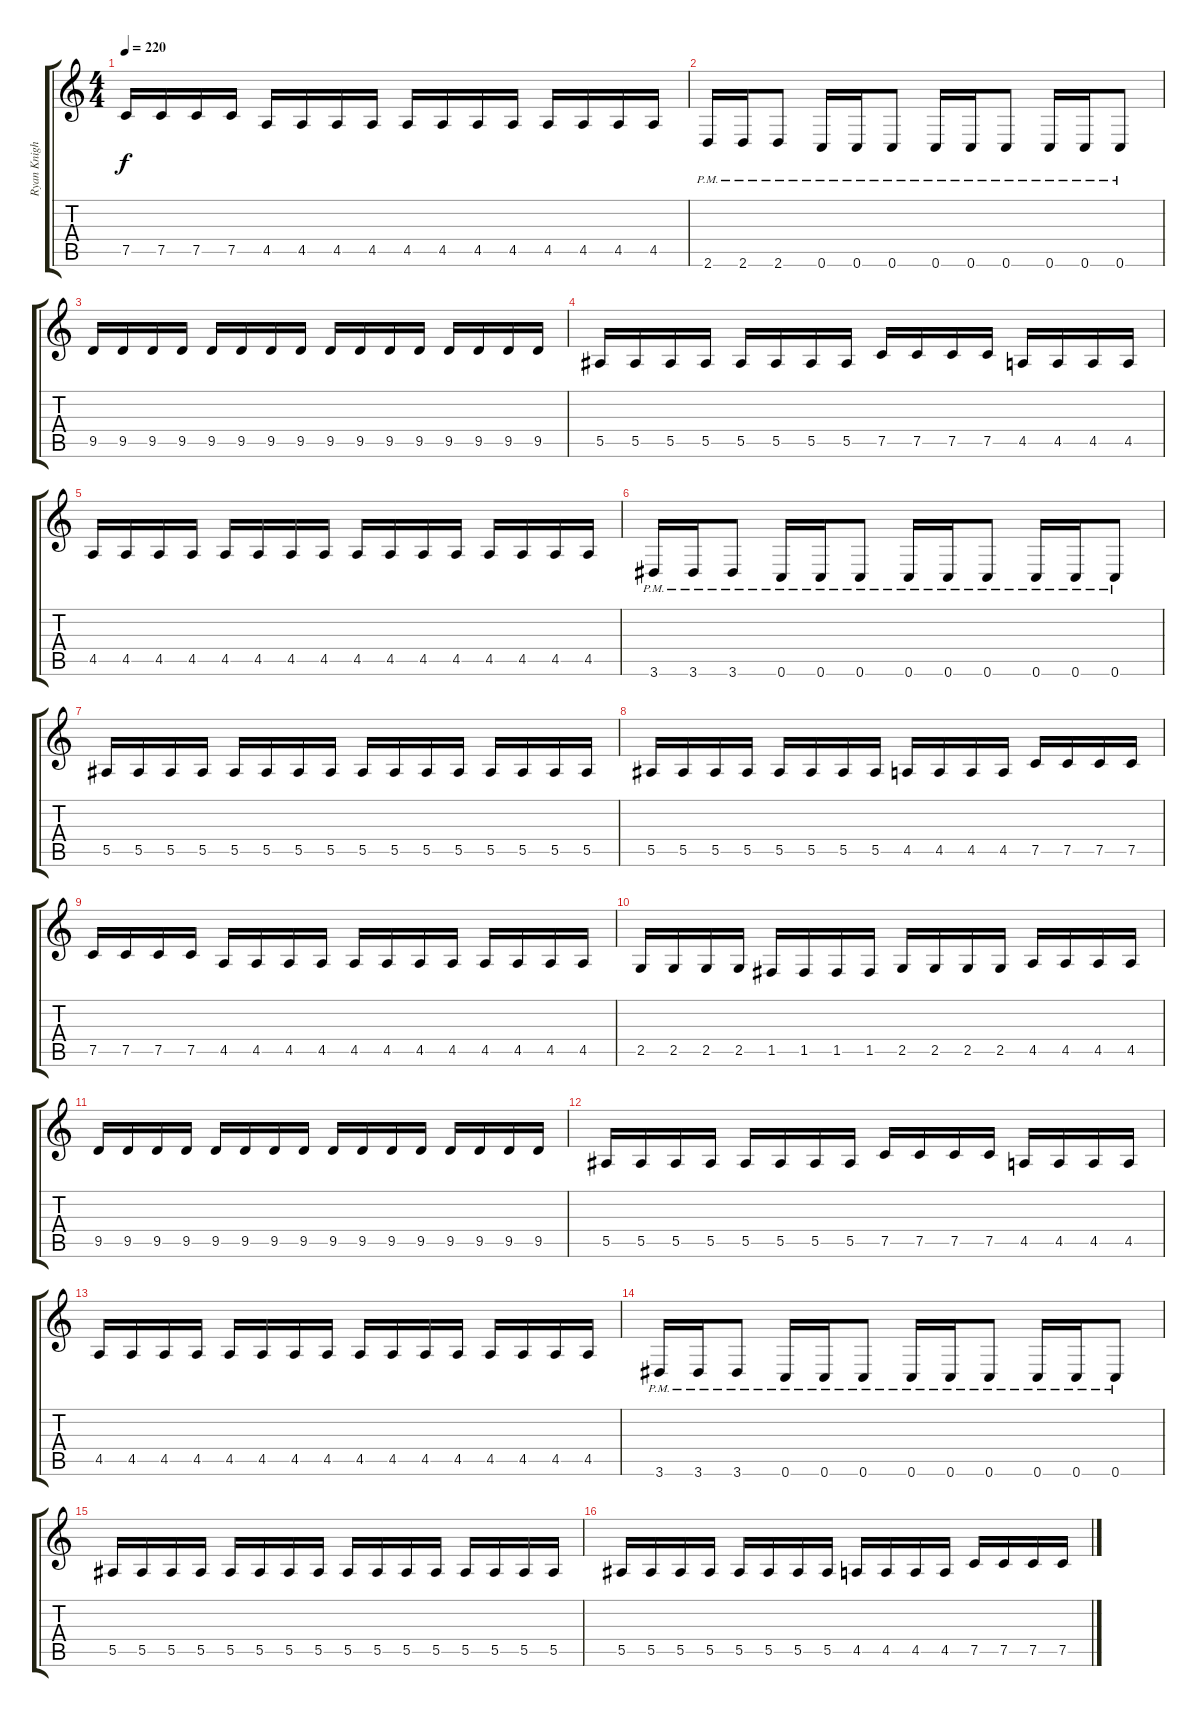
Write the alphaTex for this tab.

\track ("Ryan Knight (Left)" "Ryan Knigh") {instrument distortionguitar}
\staff {score tabs}
\tuning (C4 G3 Eb3 Bb2 F2 C2) {hide}
\ts (4 4)
\tempo 220
\clef g2
\ks c
7.5.16{dy f} 7.5.16 7.5.16 7.5.16 4.5.16 4.5.16 4.5.16 4.5.16 4.5.16 4.5.16 4.5.16 4.5.16 4.5.16 4.5.16 4.5.16 4.5.16 |
2.6{pm}.16 2.6{pm}.16 2.6{pm}.8 0.6{pm}.16 0.6{pm}.16 0.6{pm}.8 0.6{pm}.16 0.6{pm}.16 0.6{pm}.8 0.6{pm}.16 0.6{pm}.16 0.6{pm}.8 |
9.5.16 9.5.16 9.5.16 9.5.16 9.5.16 9.5.16 9.5.16 9.5.16 9.5.16 9.5.16 9.5.16 9.5.16 9.5.16 9.5.16 9.5.16 9.5.16 |
5.5.16 5.5.16 5.5.16 5.5.16 5.5.16 5.5.16 5.5.16 5.5.16 7.5.16 7.5.16 7.5.16 7.5.16 4.5.16 4.5.16 4.5.16 4.5.16 |
4.5.16 4.5.16 4.5.16 4.5.16 4.5.16 4.5.16 4.5.16 4.5.16 4.5.16 4.5.16 4.5.16 4.5.16 4.5.16 4.5.16 4.5.16 4.5.16 |
3.6{pm}.16 3.6{pm}.16 3.6{pm}.8 0.6{pm}.16 0.6{pm}.16 0.6{pm}.8 0.6{pm}.16 0.6{pm}.16 0.6{pm}.8 0.6{pm}.16 0.6{pm}.16 0.6{pm}.8 |
5.5.16 5.5.16 5.5.16 5.5.16 5.5.16 5.5.16 5.5.16 5.5.16 5.5.16 5.5.16 5.5.16 5.5.16 5.5.16 5.5.16 5.5.16 5.5.16 |
5.5.16 5.5.16 5.5.16 5.5.16 5.5.16 5.5.16 5.5.16 5.5.16 4.5.16 4.5.16 4.5.16 4.5.16 7.5.16 7.5.16 7.5.16 7.5.16 |
7.5.16 7.5.16 7.5.16 7.5.16 4.5.16 4.5.16 4.5.16 4.5.16 4.5.16 4.5.16 4.5.16 4.5.16 4.5.16 4.5.16 4.5.16 4.5.16 |
2.5.16 2.5.16 2.5.16 2.5.16 1.5.16 1.5.16 1.5.16 1.5.16 2.5.16 2.5.16 2.5.16 2.5.16 4.5.16 4.5.16 4.5.16 4.5.16 |
9.5.16 9.5.16 9.5.16 9.5.16 9.5.16 9.5.16 9.5.16 9.5.16 9.5.16 9.5.16 9.5.16 9.5.16 9.5.16 9.5.16 9.5.16 9.5.16 |
5.5.16 5.5.16 5.5.16 5.5.16 5.5.16 5.5.16 5.5.16 5.5.16 7.5.16 7.5.16 7.5.16 7.5.16 4.5.16 4.5.16 4.5.16 4.5.16 |
4.5.16 4.5.16 4.5.16 4.5.16 4.5.16 4.5.16 4.5.16 4.5.16 4.5.16 4.5.16 4.5.16 4.5.16 4.5.16 4.5.16 4.5.16 4.5.16 |
3.6{pm}.16 3.6{pm}.16 3.6{pm}.8 0.6{pm}.16 0.6{pm}.16 0.6{pm}.8 0.6{pm}.16 0.6{pm}.16 0.6{pm}.8 0.6{pm}.16 0.6{pm}.16 0.6{pm}.8 |
5.5.16 5.5.16 5.5.16 5.5.16 5.5.16 5.5.16 5.5.16 5.5.16 5.5.16 5.5.16 5.5.16 5.5.16 5.5.16 5.5.16 5.5.16 5.5.16 |
5.5.16 5.5.16 5.5.16 5.5.16 5.5.16 5.5.16 5.5.16 5.5.16 4.5.16 4.5.16 4.5.16 4.5.16 7.5.16 7.5.16 7.5.16 7.5.16
